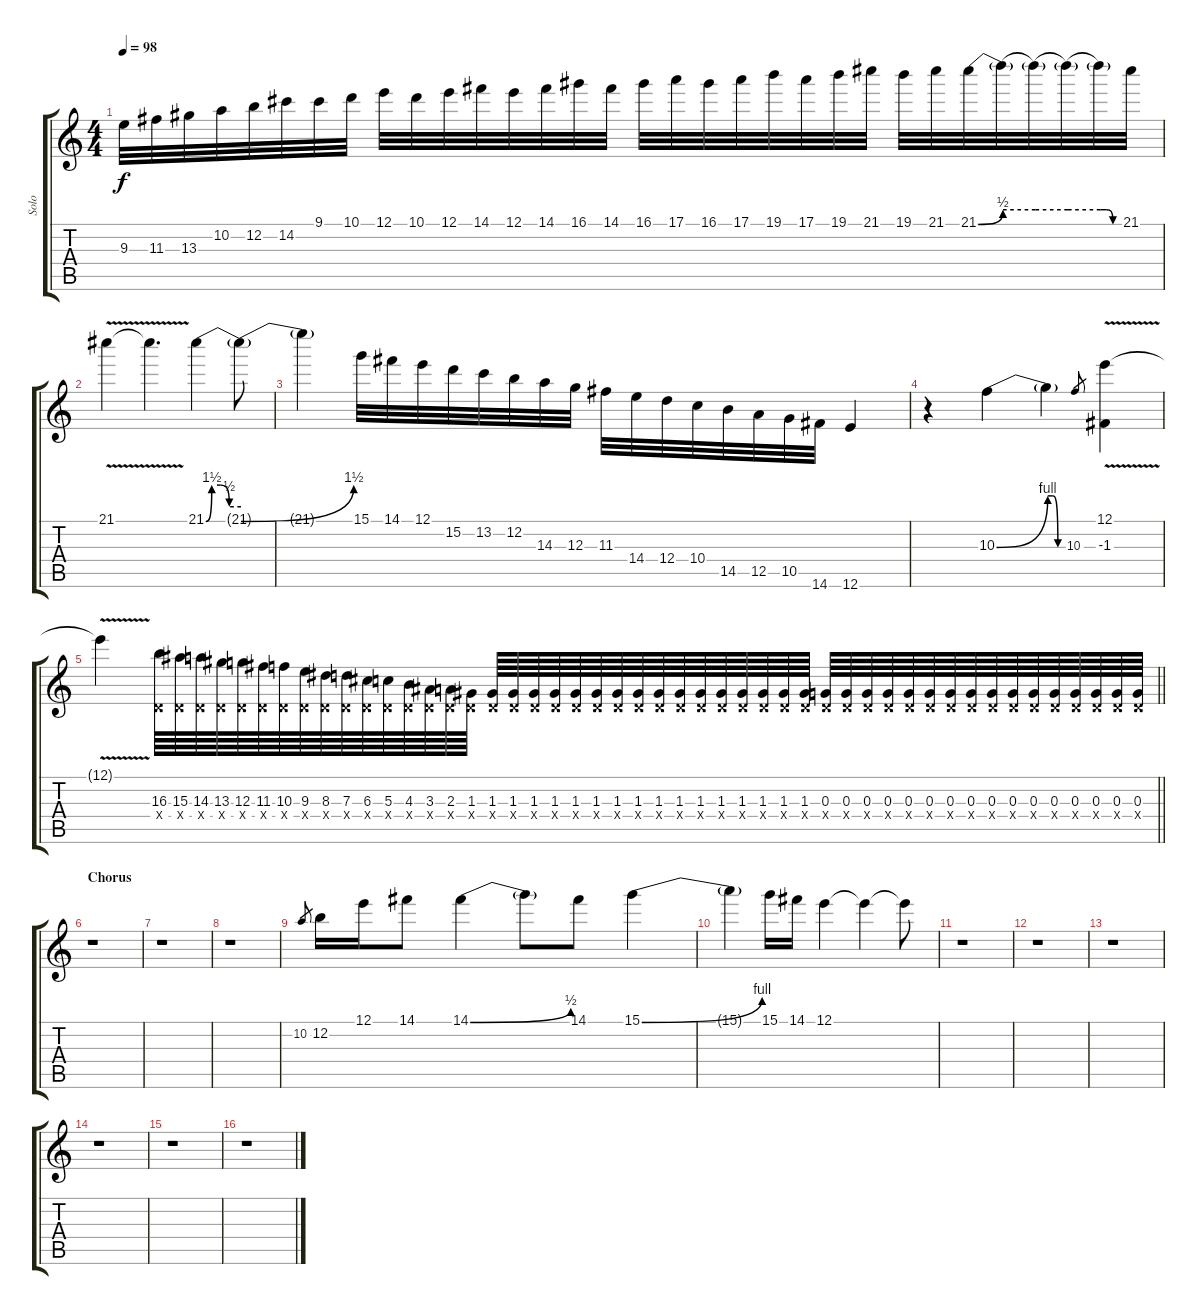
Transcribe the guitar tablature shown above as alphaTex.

\track ("Solo" "Solo") {instrument distortionguitar}
\staff {score tabs}
\tuning (E4 B3 G3 D3 A2 E2) {hide}
\ts (4 4)
\tempo 98
\clef g2
\ks c
9.3.32{dy f} 11.3.32 13.3.32 10.2.32 12.2.32 14.2.32 9.1.32 10.1.32 12.1.32 10.1.32 12.1.32 14.1.32 12.1.32 14.1.32 16.1.32 14.1.32 16.1.32 17.1.32 16.1.32 17.1.32 19.1.32 17.1.32 19.1.32 21.1.32 19.1.32 21.1.32 21.1{be (bend 0 0 60 2)}.32 21.1{be (hold 0 2 60 2) t}.32 21.1{be (hold 0 2 60 2) t}.32 21.1{be (hold 0 2 60 2) t}.32 21.1{be (custom 0 2 20 2 40 0 60 0) t}.32 21.1.32 |
21.1{v}.4 21.1{v t}.4{d} 21.1{be (custom 0 0 10 6 25 6 40 2 60 2)}.4 21.1{be (bend 0 0 60 6) t}.8 |
21.1{t}.4 15.1.32 14.1.32 12.1.32 15.2.32 13.2.32 12.2.32 14.3.32 12.3.32 11.3.32 14.4.32 12.4.32 10.4.32 14.5.32 12.5.32 10.5.32 14.6.32 12.6.4 |
r.4 10.3{be (bend 0 0 60 4)}.4 10.3{be (custom 0 4 20 4 40 0 60 0) t}.4 10.3.8{gr} (12.1{v} -1.3).4 |
\barLineRight lightlight
12.1{v t}.4 (16.3 0.4{x}).64 (15.3 0.4{x}).64 (14.3 0.4{x}).64 (13.3 0.4{x}).64 (12.3 0.4{x}).64 (11.3 0.4{x}).64 (10.3 0.4{x}).64 (9.3 0.4{x}).64 (8.3 0.4{x}).64 (7.3 0.4{x}).64 (6.3 0.4{x}).64 (5.3 0.4{x}).64 (4.3 0.4{x}).64 (3.3 0.4{x}).64 (2.3 0.4{x}).64 (1.3 0.4{x}).64 (1.3 0.4{x}).64 (1.3 0.4{x}).64 (1.3 0.4{x}).64 (1.3 0.4{x}).64 (1.3 0.4{x}).64 (1.3 0.4{x}).64 (1.3 0.4{x}).64 (1.3 0.4{x}).64 (1.3 0.4{x}).64 (1.3 0.4{x}).64 (1.3 0.4{x}).64 (1.3 0.4{x}).64 (1.3 0.4{x}).64 (1.3 0.4{x}).64 (1.3 0.4{x}).64 (1.3 0.4{x}).64 (0.3 0.4{x}).64 (0.3 0.4{x}).64 (0.3 0.4{x}).64 (0.3 0.4{x}).64 (0.3 0.4{x}).64 (0.3 0.4{x}).64 (0.3 0.4{x}).64 (0.3 0.4{x}).64 (0.3 0.4{x}).64 (0.3 0.4{x}).64 (0.3 0.4{x}).64 (0.3 0.4{x}).64 (0.3 0.4{x}).64 (0.3 0.4{x}).64 (0.3 0.4{x}).64 (0.3 0.4{x}).64 |
\section ("" "Chorus")
r.1 |
r.1 |
r.1 |
10.2.8{gr} 12.2.16 12.1.16 14.1.8 14.1{be (bend 0 0 60 2)}.4 14.1{t}.8 14.1.8 15.1{be (bend 0 0 60 4)}.4 |
15.1{t}.4 15.1.16 14.1.16 12.1.4 12.1{t}.4 12.1{t}.8 |
r.1 |
r.1 |
r.1 |
r.1 |
r.1 |
r.1
